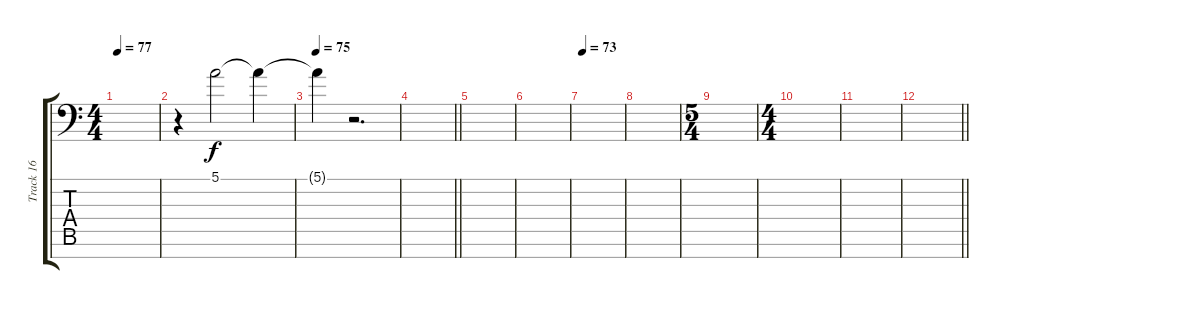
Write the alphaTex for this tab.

\track ("Track 16" "Track 16") {instrument lead2sawtooth}
\staff {score tabs}
\tuning (E4 B3 G3 D3 A2 E2 C-1) {hide}
\ts (4 4)
\tempo 77
\clef f4
\ks c
|
r.4{volume 0} 5.1.2{volume 10} 5.1{t}.4{volume 0} |
\tempo 75
5.1{t}.4 r.2{d} |
\barLineRight lightlight
|
|
|
\tempo 73
|
|
\ts (5 4)
|
\ts (4 4)
|
|
\barLineRight lightlight
